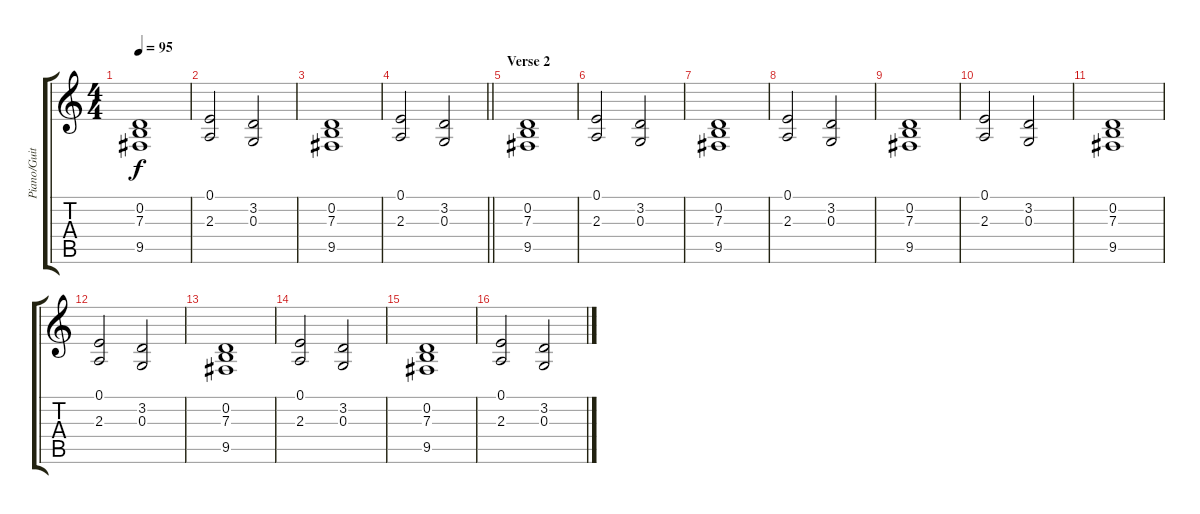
\track ("Piano/Guitar" "Piano/Guit") {instrument acousticgrandpiano}
\staff {score tabs}
\tuning (E4 B3 G3 D3 A2 E2) {hide}
\ts (4 4)
\tempo 95
\clef g2
\ks c
(0.2 7.3 9.5).1{dy f} |
(0.1 2.3).2 (3.2 0.3).2 |
(0.2 7.3 9.5).1 |
\barLineRight lightlight
(0.1 2.3).2 (3.2 0.3).2 |
\section ("" "Verse 2")
(0.2 7.3 9.5).1 |
(0.1 2.3).2 (3.2 0.3).2 |
(0.2 7.3 9.5).1 |
(0.1 2.3).2 (3.2 0.3).2 |
(0.2 7.3 9.5).1 |
(0.1 2.3).2 (3.2 0.3).2 |
(0.2 7.3 9.5).1 |
(0.1 2.3).2 (3.2 0.3).2 |
(0.2 7.3 9.5).1 |
(0.1 2.3).2 (3.2 0.3).2 |
(0.2 7.3 9.5).1 |
(0.1 2.3).2 (3.2 0.3).2
